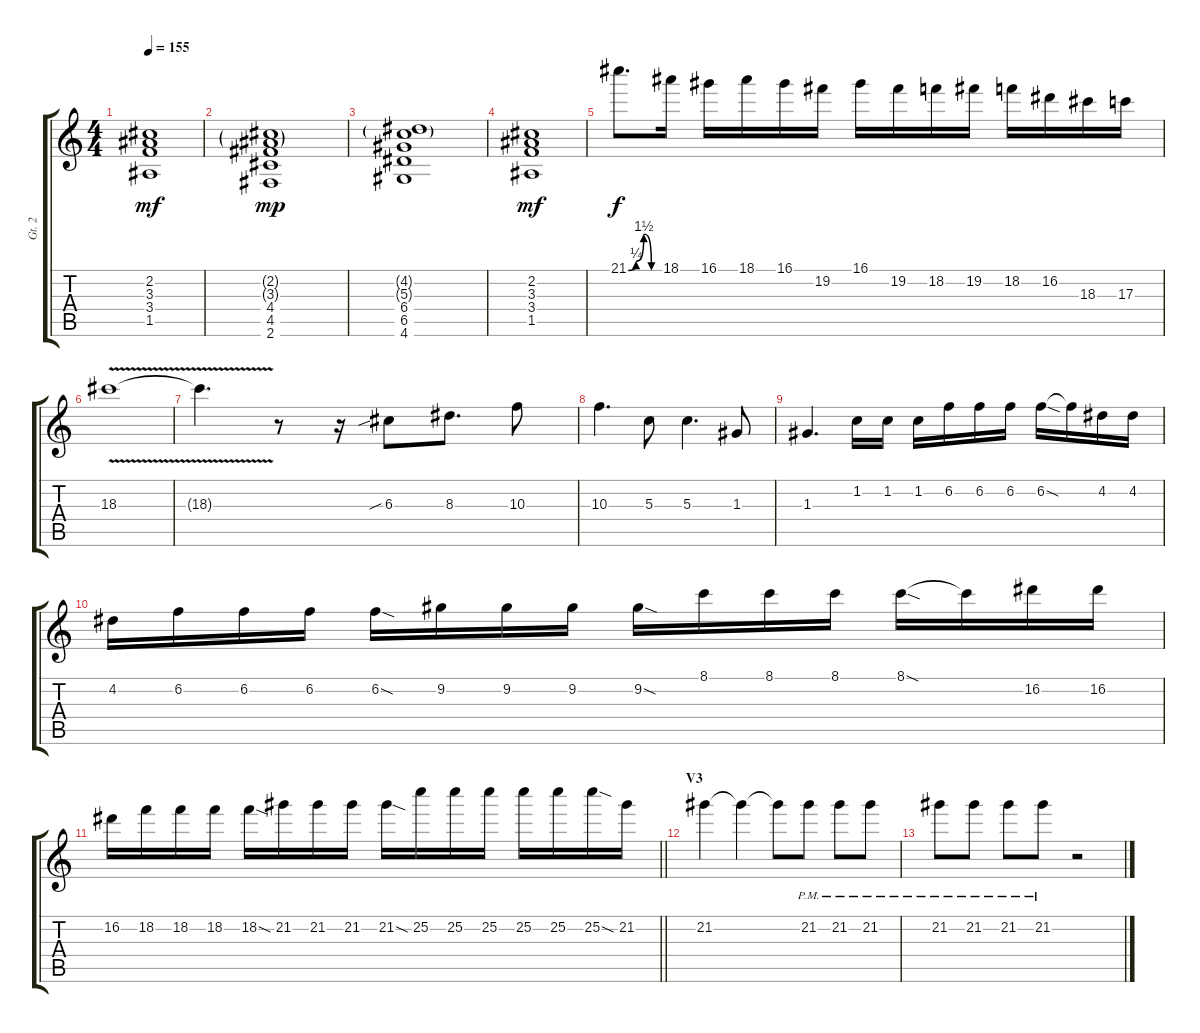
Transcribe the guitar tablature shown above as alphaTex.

\track ("Gt. 2" "Gt. 2") {instrument overdrivenguitar}
\staff {score tabs}
\tuning (E4 B3 G3 D3 A2 E2) {hide}
\ts (4 4)
\tempo 155
\clef g2
\ks c
(2.2 3.3 3.4 1.5).1{dy mf} |
(2.2{g} 3.3{g} 4.4 4.5 2.6).1{dy mp} |
(4.2{g} 5.3{g} 6.4 6.5 4.6).1 |
(2.2 3.3 3.4 1.5).1{dy mf} |
21.1{be (custom 0 0 15 1 30 6 45 0 60 0)}.8{d dy f volume 7} 18.1.16 16.1.16 18.1.16 16.1.16 19.2.16 16.1.16 19.2.16 18.2.16 19.2.16 18.2.16 16.2.16 18.3.16 17.3.16 |
18.3{v}.1 |
18.3{t}.4{d} r.8 r.16 6.3{sib}.8 8.3.8{d} 10.3.8 |
10.3.4{d} 5.3.8 5.3.4{d} 1.3.8 |
1.3.4{d} 1.2.16 1.2.16 1.2.16 6.2.16 6.2.16 6.2.16 6.2{sod}.16 6.2{t}.16 4.2.16 4.2.16 |
4.2.16 6.2.16 6.2.16 6.2.16 6.2{sod}.16 9.2.16 9.2.16 9.2.16 9.2{sod}.16 8.1.16 8.1.16 8.1.16 8.1{sod}.16 8.1{t}.16 16.2.16 16.2.16 |
\barLineRight lightlight
16.2.16 18.2.16 18.2.16 18.2.16 18.2{sod}.16 21.2.16 21.2.16 21.2.16 21.2{sod}.16 25.2.16 25.2.16 25.2.16 25.2.16 25.2.16 25.2{sod}.16 21.2.16 |
\section ("" "V3")
21.2.4 21.2{t}.4 21.2{t}.8 21.2{pm}.8 21.2{pm}.8 21.2{pm}.8 |
21.2{pm}.8 21.2{pm}.8 21.2{pm}.8 21.2{pm}.8 r.2
